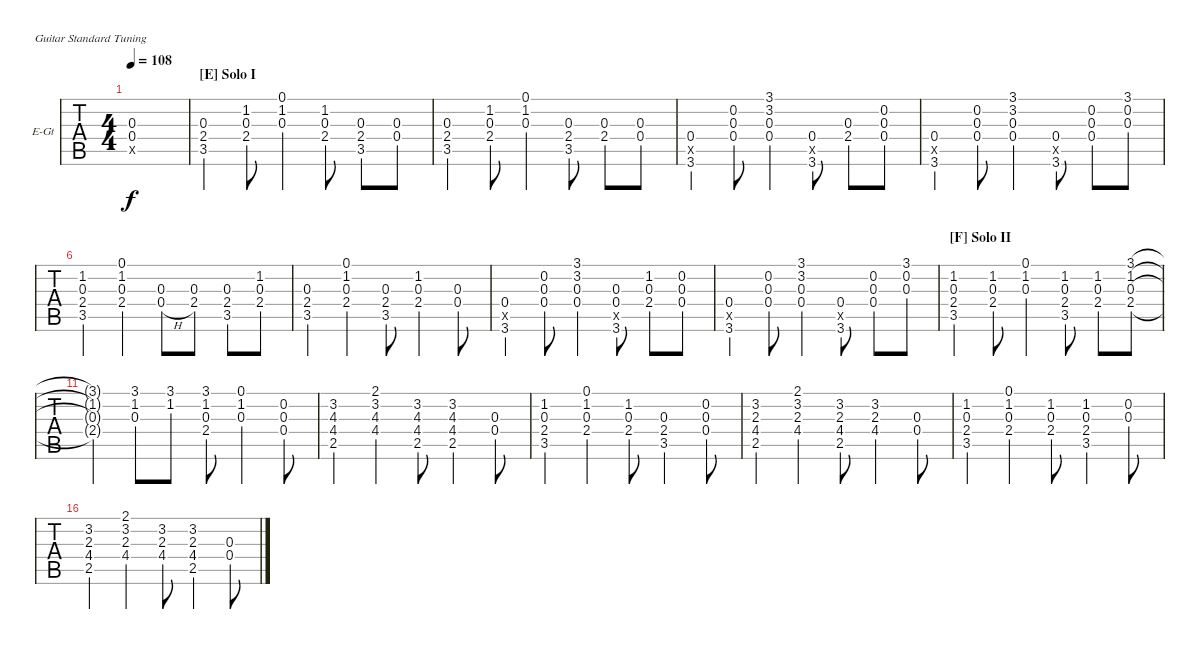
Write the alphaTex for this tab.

\defaultSystemsLayout 4
\bracketExtendMode nobrackets
\firstSystemTrackNameOrientation horizontal
\otherSystemsTrackNameOrientation horizontal
\defaultBarNumberDisplay FirstOfSystem
\track ("Guitar" "E-Gt") {instrument overdrivenguitar}
\staff {tabs}
\tuning (E4 B3 G3 D3 A2 E2)
\ts (4 4)
\tempo 108
\clef g2
\ks c
(0.5{x t} 0.4{t} 0.3{t}).1{dy f} |
\section ("E" "Solo I")
(3.5 2.4 0.3).4 (0.3 2.4 1.2).8 (0.3 1.2 0.1).4 (1.2 0.3 2.4).8 (2.4 3.5 0.3).8 (0.3 0.4).8 |
(3.5 2.4 0.3).4 (1.2 0.3 2.4).8 (0.3 1.2 0.1).4 (2.4 3.5 0.3).8 (2.4 0.3).8 (0.3 0.4).8 |
(3.6 2.5{x} 0.4).4 (0.2 0.3 0.4).8 (3.1{ac} 3.2 0.3 0.4).4 (2.5{x} 0.4 3.6).8 (0.3 2.4).8 (0.2 0.3 0.4).8 |
(3.6 2.5{x} 0.4).4 (0.4 0.3 0.2).8 (3.2 0.3 3.1{hac} 0.4).4 (3.6 2.5{x} 0.4).8 (0.4 0.3 0.2).8 (0.3 0.2 3.1).8 |
(3.5 2.4 0.3 1.2).4 (1.2 0.3 2.4 0.1).4 (0.3 0.4{h}).8 (2.4 0.3).8 (2.4 0.3 3.5).8 (0.3 2.4 1.2).8 |
(3.5 2.4 0.3).4 (1.2 0.3 0.1 2.4).4 (0.3 2.4 3.5).8 (2.4 0.3 1.2).4 (0.3 0.4).8 |
(3.6 2.5{x} 0.4).4 (0.2 0.3 0.4).8 (3.1{hac} 3.2 0.3 0.4).4 (2.5{x} 3.6 0.4 0.3).8 (2.4 0.3 1.2).8 (0.3 0.4 0.2).8 |
(3.6 2.5{x} 0.4).4 (0.4 0.3 0.2).8 (3.2 0.3 3.1{hac} 0.4).4 (3.6 2.5{x} 0.4).8 (0.4 0.3 0.2).8 (0.3 0.2 3.1).8 |
\section ("F" "Solo II")
(3.5 2.4 0.3 1.2).4 (0.3 2.4 1.2).8 (0.3 1.2 0.1).4 (1.2 0.3 2.4 3.5).8 (0.3 2.4 1.2).8 (1.2 0.3 2.4 3.1).8 |
(1.2{t} 0.3{t} 2.4{t} 3.1{t}).4 (1.2 0.3 3.1).8 (1.2 3.1).8 (0.3 2.4 3.1 1.2).8 (0.1 1.2 0.3).4 (0.3 0.2 0.4).8 |
(2.5 4.4 4.3 3.2).4 (4.4 4.3 3.2 2.1).4 (2.5 4.4 4.3 3.2).8 (4.4 4.3 3.2 2.5).4 (0.3 0.4).8 |
(3.5 2.4 0.3 1.2).4 (1.2 0.3 0.1 2.4).4 (1.2 0.3 2.4).8 (3.5 2.4 0.3).4 (0.3 0.2 0.4).8 |
(2.5 4.4 2.3 3.2).4 (3.2 2.3 2.1 4.4).4 (2.3 4.4 2.5 3.2).8 (4.4 2.3 3.2).4 (0.4 0.3).8 |
(3.5 2.4 0.3 1.2).4 (1.2 0.3 0.1 2.4).4 (0.3 2.4 1.2).8 (2.4 0.3 1.2 3.5).4 (0.3 0.2).8 |
(2.5 4.4 2.3 3.2).4 (3.2 2.3 2.1 4.4).4 (2.3 4.4 3.2).8 (4.4 2.3 3.2 2.5).4 (0.4 0.3).8
